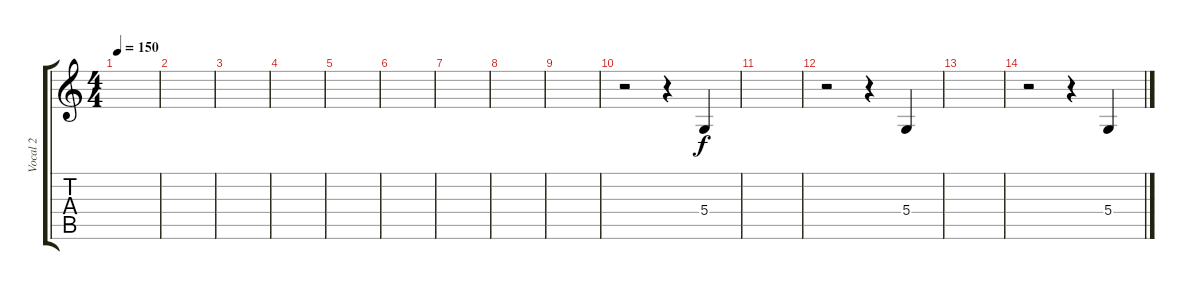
\track ("Vocal 2" "Vocal 2") {instrument lead1square}
\staff {score tabs}
\tuning (E4 B3 G3 D3 A2 E2) {hide}
\ts (4 4)
\tempo 150
\clef g2
\ks c
|
|
|
|
|
|
|
|
|
r.2 r.4 5.4.4 |
|
r.2 r.4 5.4.4 |
|
r.2 r.4 5.4.4
